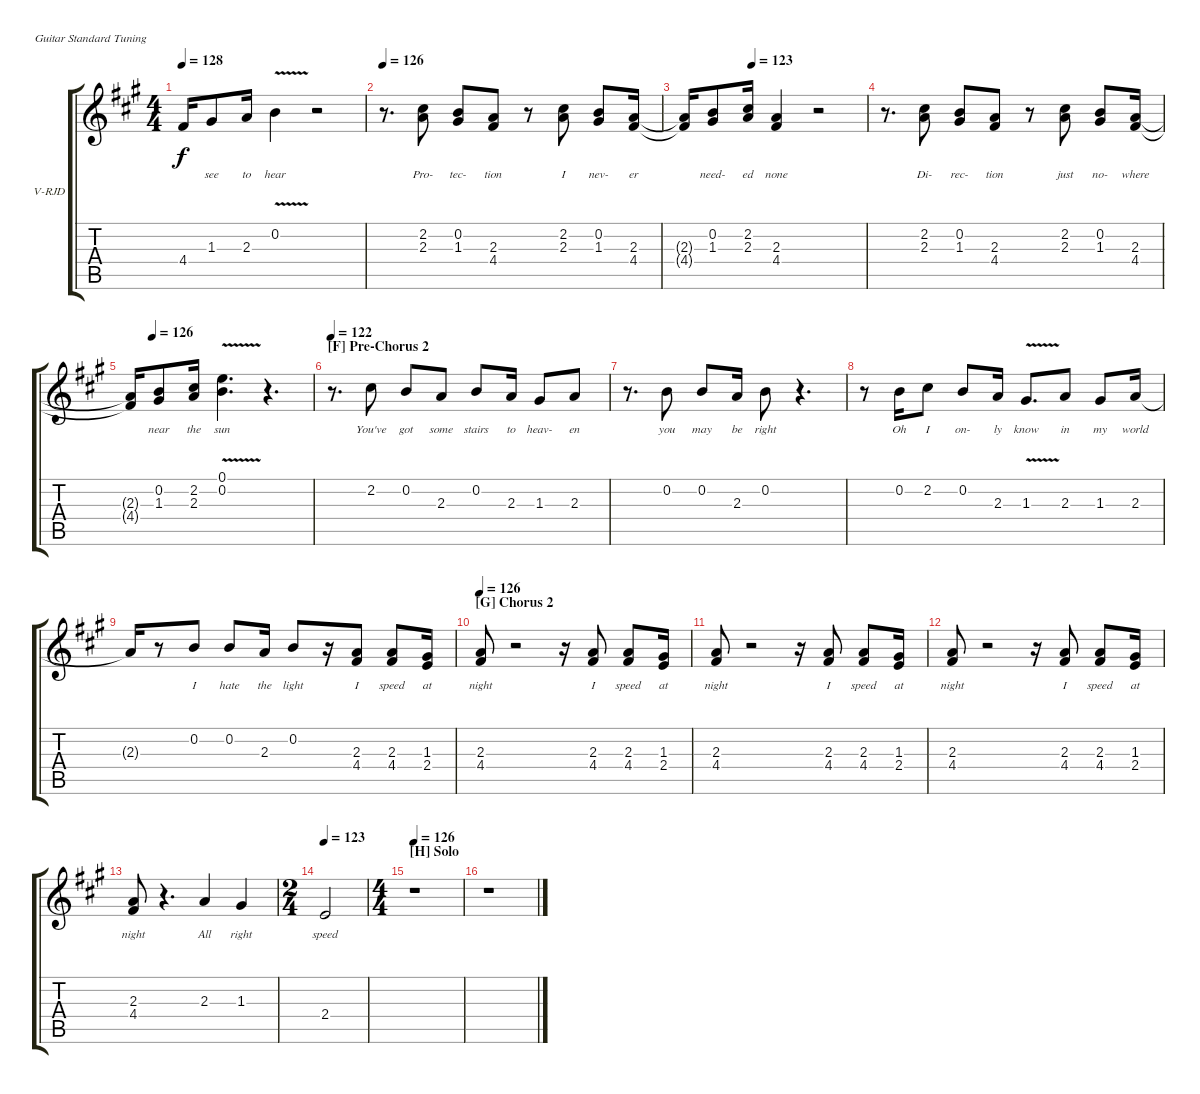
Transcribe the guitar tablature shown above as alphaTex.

\bracketExtendMode groupsimilarinstruments
\firstSystemTrackNameOrientation horizontal
\otherSystemsTrackNameOrientation horizontal
\track ("Ronnie James Dio" "V-RJD") {instrument electricguitarclean}
\staff {score tabs}
\tuning (E4 B3 G3 D3 A2 E2)
\ts (4 4)
\tempo 128
\clef g2
\ks f#minor
4.4{t}.16{lyrics (0 "") lyrics (1 "") lyrics (2 "") lyrics (3 "") lyrics (4 "") dy f} 1.3.8{lyrics (0 "see") lyrics (1 "") lyrics (2 "") lyrics (3 "") lyrics (4 "")} 2.3.16{lyrics (0 "to") lyrics (1 "") lyrics (2 "") lyrics (3 "") lyrics (4 "")} 0.2{v}.4{lyrics (0 "hear") lyrics (1 "") lyrics (2 "") lyrics (3 "") lyrics (4 "")} r.2 |
\tempo 126
r.8{d} (2.2 2.3).8{lyrics (0 "Pro-") lyrics (1 "") lyrics (2 "") lyrics (3 "") lyrics (4 "")} (0.2 1.3).8{lyrics (0 "tec-") lyrics (1 "") lyrics (2 "") lyrics (3 "") lyrics (4 "")} (2.3 4.4).8{lyrics (0 "tion") lyrics (1 "") lyrics (2 "") lyrics (3 "") lyrics (4 "")} r.8 (2.2 2.3).8{lyrics (0 "I") lyrics (1 "") lyrics (2 "") lyrics (3 "") lyrics (4 "")} (0.2 1.3).8{lyrics (0 "nev-") lyrics (1 "") lyrics (2 "") lyrics (3 "") lyrics (4 "")} (2.3 4.4).16{lyrics (0 "er") lyrics (1 "") lyrics (2 "") lyrics (3 "") lyrics (4 "")} |
\tempo (123 0.375)
(2.3{t} 4.4{t}).16{lyrics (0 "") lyrics (1 "") lyrics (2 "") lyrics (3 "") lyrics (4 "")} (0.2 1.3).8{lyrics (0 "need-") lyrics (1 "") lyrics (2 "") lyrics (3 "") lyrics (4 "")} (2.2 2.3).16{lyrics (0 "ed") lyrics (1 "") lyrics (2 "") lyrics (3 "") lyrics (4 "")} (2.3 4.4).4{lyrics (0 "none") lyrics (1 "") lyrics (2 "") lyrics (3 "") lyrics (4 "")} r.2 |
r.8{d} (2.2 2.3).8{lyrics (0 "Di-") lyrics (1 "") lyrics (2 "") lyrics (3 "") lyrics (4 "")} (0.2 1.3).8{lyrics (0 "rec-") lyrics (1 "") lyrics (2 "") lyrics (3 "") lyrics (4 "")} (2.3 4.4).8{lyrics (0 "tion") lyrics (1 "") lyrics (2 "") lyrics (3 "") lyrics (4 "")} r.8 (2.2 2.3).8{lyrics (0 "just") lyrics (1 "") lyrics (2 "") lyrics (3 "") lyrics (4 "")} (0.2 1.3).8{lyrics (0 "no-") lyrics (1 "") lyrics (2 "") lyrics (3 "") lyrics (4 "")} (2.3 4.4).16{lyrics (0 "where") lyrics (1 "") lyrics (2 "") lyrics (3 "") lyrics (4 "")} |
\tempo (126 0.125)
(2.3{t} 4.4{t}).16{lyrics (0 "") lyrics (1 "") lyrics (2 "") lyrics (3 "") lyrics (4 "")} (0.2 1.3).8{lyrics (0 "near") lyrics (1 "") lyrics (2 "") lyrics (3 "") lyrics (4 "")} (2.2 2.3).16{lyrics (0 "the") lyrics (1 "") lyrics (2 "") lyrics (3 "") lyrics (4 "")} (0.1{v} 0.2{v}).4{d lyrics (0 "sun") lyrics (1 "") lyrics (2 "") lyrics (3 "") lyrics (4 "")} r.4{d} |
\section ("F" "Pre-Chorus 2")
\tempo 122
r.8{d} 2.2.8{lyrics (0 "You've") lyrics (1 "") lyrics (2 "") lyrics (3 "") lyrics (4 "")} 0.2.8{lyrics (0 "got") lyrics (1 "") lyrics (2 "") lyrics (3 "") lyrics (4 "")} 2.3.8{lyrics (0 "some") lyrics (1 "") lyrics (2 "") lyrics (3 "") lyrics (4 "")} 0.2.8{lyrics (0 "stairs") lyrics (1 "") lyrics (2 "") lyrics (3 "") lyrics (4 "")} 2.3.16{lyrics (0 "to") lyrics (1 "") lyrics (2 "") lyrics (3 "") lyrics (4 "")} 1.3.8{lyrics (0 "heav-") lyrics (1 "") lyrics (2 "") lyrics (3 "") lyrics (4 "")} 2.3.8{lyrics (0 "en") lyrics (1 "") lyrics (2 "") lyrics (3 "") lyrics (4 "")} |
r.8{d} 0.2.8{lyrics (0 "you") lyrics (1 "") lyrics (2 "") lyrics (3 "") lyrics (4 "")} 0.2.8{lyrics (0 "may") lyrics (1 "") lyrics (2 "") lyrics (3 "") lyrics (4 "")} 2.3.16{lyrics (0 "be") lyrics (1 "") lyrics (2 "") lyrics (3 "") lyrics (4 "")} 0.2.8{lyrics (0 "right") lyrics (1 "") lyrics (2 "") lyrics (3 "") lyrics (4 "")} r.4{d} |
r.8 0.2.16{lyrics (0 "Oh") lyrics (1 "") lyrics (2 "") lyrics (3 "") lyrics (4 "")} 2.2.8{lyrics (0 "I") lyrics (1 "") lyrics (2 "") lyrics (3 "") lyrics (4 "")} 0.2.8{lyrics (0 "on-") lyrics (1 "") lyrics (2 "") lyrics (3 "") lyrics (4 "")} 2.3.16{lyrics (0 "ly") lyrics (1 "") lyrics (2 "") lyrics (3 "") lyrics (4 "")} 1.3{v}.8{d lyrics (0 "know") lyrics (1 "") lyrics (2 "") lyrics (3 "") lyrics (4 "")} 2.3.8{lyrics (0 "in") lyrics (1 "") lyrics (2 "") lyrics (3 "") lyrics (4 "")} 1.3.8{lyrics (0 "my") lyrics (1 "") lyrics (2 "") lyrics (3 "") lyrics (4 "")} 2.3.16{lyrics (0 "world") lyrics (1 "") lyrics (2 "") lyrics (3 "") lyrics (4 "")} |
2.3{t}.16{lyrics (0 "") lyrics (1 "") lyrics (2 "") lyrics (3 "") lyrics (4 "")} r.8 0.2.8{lyrics (0 "I") lyrics (1 "") lyrics (2 "") lyrics (3 "") lyrics (4 "")} 0.2.8{lyrics (0 "hate") lyrics (1 "") lyrics (2 "") lyrics (3 "") lyrics (4 "")} 2.3.16{lyrics (0 "the") lyrics (1 "") lyrics (2 "") lyrics (3 "") lyrics (4 "")} 0.2.8{lyrics (0 "light") lyrics (1 "") lyrics (2 "") lyrics (3 "") lyrics (4 "")} r.16 (2.3 4.4).8{lyrics (0 "I") lyrics (1 "") lyrics (2 "") lyrics (3 "") lyrics (4 "")} (2.3 4.4).8{lyrics (0 "speed") lyrics (1 "") lyrics (2 "") lyrics (3 "") lyrics (4 "")} (1.3 2.4).16{lyrics (0 "at") lyrics (1 "") lyrics (2 "") lyrics (3 "") lyrics (4 "")} |
\section ("G" "Chorus 2")
\tempo 126
(2.3 4.4).8{lyrics (0 "night") lyrics (1 "") lyrics (2 "") lyrics (3 "") lyrics (4 "")} r.2 r.16 (2.3 4.4).8{lyrics (0 "I") lyrics (1 "") lyrics (2 "") lyrics (3 "") lyrics (4 "")} (2.3 4.4).8{lyrics (0 "speed") lyrics (1 "") lyrics (2 "") lyrics (3 "") lyrics (4 "")} (1.3 2.4).16{lyrics (0 "at") lyrics (1 "") lyrics (2 "") lyrics (3 "") lyrics (4 "")} |
(2.3 4.4).8{lyrics (0 "night") lyrics (1 "") lyrics (2 "") lyrics (3 "") lyrics (4 "")} r.2 r.16 (2.3 4.4).8{lyrics (0 "I") lyrics (1 "") lyrics (2 "") lyrics (3 "") lyrics (4 "")} (2.3 4.4).8{lyrics (0 "speed") lyrics (1 "") lyrics (2 "") lyrics (3 "") lyrics (4 "")} (1.3 2.4).16{lyrics (0 "at") lyrics (1 "") lyrics (2 "") lyrics (3 "") lyrics (4 "")} |
(2.3 4.4).8{lyrics (0 "night") lyrics (1 "") lyrics (2 "") lyrics (3 "") lyrics (4 "")} r.2 r.16 (2.3 4.4).8{lyrics (0 "I") lyrics (1 "") lyrics (2 "") lyrics (3 "") lyrics (4 "")} (2.3 4.4).8{lyrics (0 "speed") lyrics (1 "") lyrics (2 "") lyrics (3 "") lyrics (4 "")} (1.3 2.4).16{lyrics (0 "at") lyrics (1 "") lyrics (2 "") lyrics (3 "") lyrics (4 "")} |
(2.3 4.4).8{lyrics (0 "night") lyrics (1 "") lyrics (2 "") lyrics (3 "") lyrics (4 "")} r.4{d} 2.3.4{lyrics (0 "All") lyrics (1 "") lyrics (2 "") lyrics (3 "") lyrics (4 "")} 1.3.4{lyrics (0 "right") lyrics (1 "") lyrics (2 "") lyrics (3 "") lyrics (4 "")} |
\ts (2 4)
\tempo 123
2.4.2{lyrics (0 "speed") lyrics (1 "") lyrics (2 "") lyrics (3 "") lyrics (4 "")} |
\ts (4 4)
\section ("H" "Solo")
\tempo 126
r.1 |
r.1
